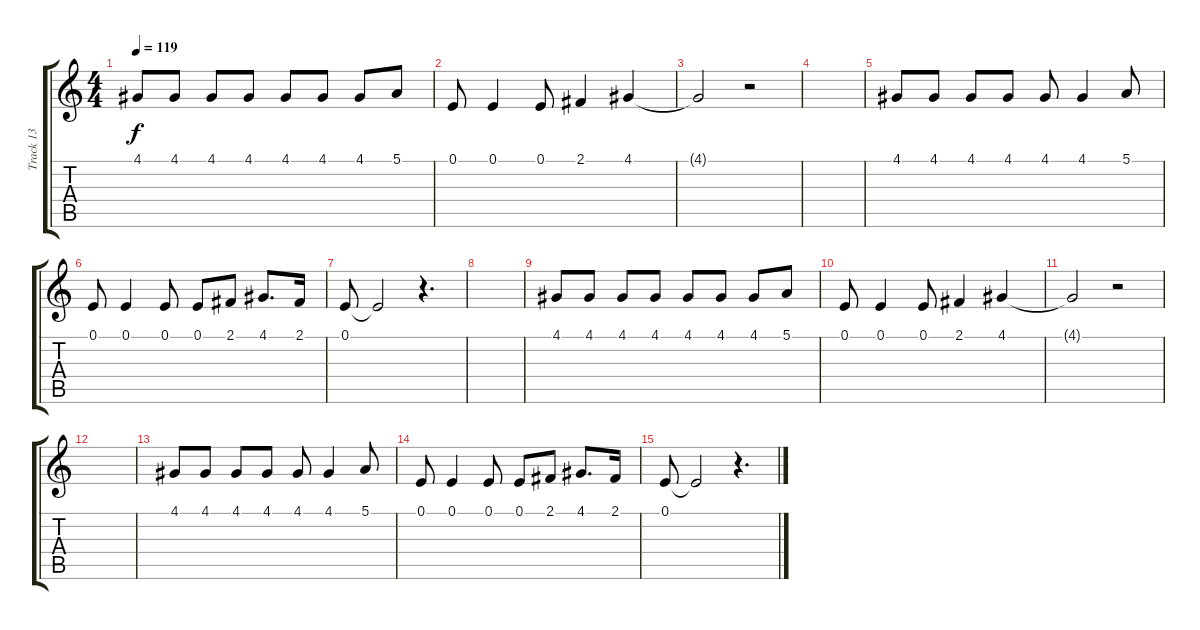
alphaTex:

\track ("Track 13" "Track 13") {instrument ocarina}
\staff {score tabs}
\tuning (E4 B3 G3 D3 A2 E2) {hide}
\ts (4 4)
\tempo 119
\clef g2
\ks c
4.1.8{dy f} 4.1.8 4.1.8 4.1.8 4.1.8 4.1.8 4.1.8 5.1.8 |
0.1.8 0.1.4 0.1.8 2.1.4 4.1.4 |
4.1{t}.2 r.2 |
|
4.1.8 4.1.8 4.1.8 4.1.8 4.1.8 4.1.4 5.1.8 |
0.1.8 0.1.4 0.1.8 0.1.8 2.1.8 4.1.8{d} 2.1.16 |
0.1.8 0.1{t}.2 r.4{d} |
|
4.1.8 4.1.8 4.1.8 4.1.8 4.1.8 4.1.8 4.1.8 5.1.8 |
0.1.8 0.1.4 0.1.8 2.1.4 4.1.4 |
4.1{t}.2 r.2 |
|
4.1.8 4.1.8 4.1.8 4.1.8 4.1.8 4.1.4 5.1.8 |
0.1.8 0.1.4 0.1.8 0.1.8 2.1.8 4.1.8{d} 2.1.16 |
0.1.8 0.1{t}.2 r.4{d}
